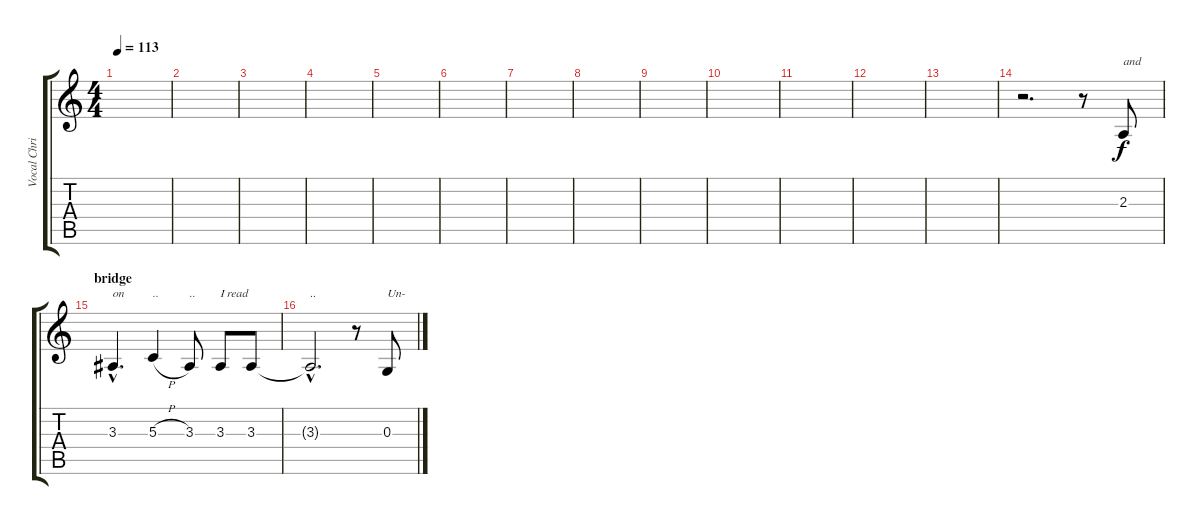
\track ("Vocal Chris Cornell" "Vocal Chri") {instrument bassoon}
\staff {score tabs}
\tuning (E4 B3 G3 D3 A2 E2) {hide}
\ts (4 4)
\tempo 113
\clef g2
\ks c
|
|
|
|
|
|
|
|
|
|
|
|
|
r.2{d} r.8 2.3.8{txt "and"} |
\section ("" "bridge")
3.3{hac}.4{d txt "on"} 5.3{h}.4{txt ".."} 3.3.8{txt ".."} 3.3.8{txt "I read"} 3.3.8 |
3.3{hac t}.2{d txt ".."} r.8 0.3.8{txt "Un-"}
